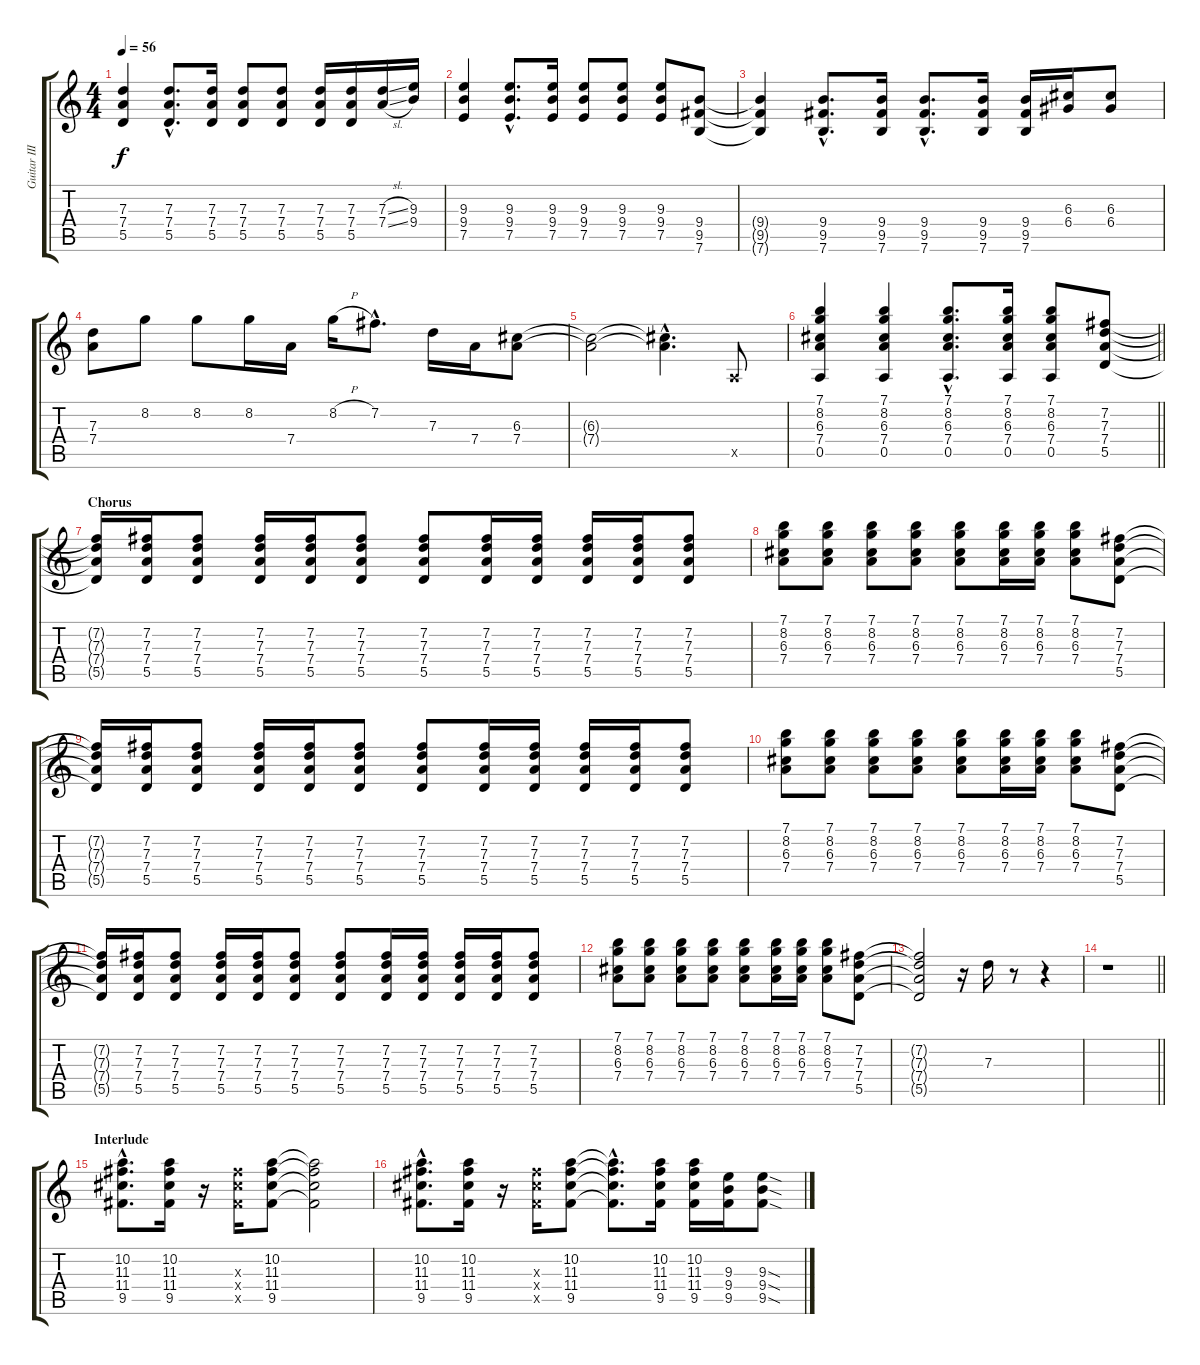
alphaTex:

\track ("Guitar III" "Guitar III") {instrument distortionguitar}
\staff {score tabs}
\tuning (E4 B3 G3 D3 A2 E2) {hide}
\ts (4 4)
\tempo 56
\clef g2
\ks c
(7.3{t} 7.4{t} 5.5{t}).4{dy f} (7.3{hac} 7.4{hac} 5.5{hac}).8{d} (7.3 7.4 5.5).16 (7.3 7.4 5.5).8 (7.3 7.4 5.5).8 (7.3 7.4 5.5).16 (7.3 7.4 5.5).16 (7.3{sl} 7.4{sl}).16 (9.3 9.4).16 |
(9.3 9.4 7.5).4 (9.3{hac} 9.4{hac} 7.5{hac}).8{d} (9.3 9.4 7.5).16 (9.3 9.4 7.5).8 (9.3 9.4 7.5).8 (9.3 9.4 7.5).8 (9.4 9.5 7.6).8 |
(9.4{t} 9.5{t} 7.6{t}).4 (9.4{hac} 9.5{hac} 7.6{hac}).8{d} (9.4 9.5 7.6).16 (9.4{hac} 9.5{hac} 7.6{hac}).8{d} (9.4 9.5 7.6).16 (9.4 9.5 7.6).16 (6.3 6.4).16 (6.3 6.4).8 |
(7.3 7.4).8 8.2.8 8.2.8 8.2.16 7.4.16 8.2{h}.16 7.2{hac}.8{d} 7.3.16 7.4.16 (6.3 7.4).8 |
(6.3{t} 7.4{t}).2 (6.3{hac t} 7.4{hac t}).4{d} 0.5{x}.8 |
\barLineRight lightlight
(7.1 8.2 6.3 7.4 0.5).4 (7.1 8.2 6.3 7.4 0.5).4 (7.1{hac} 8.2{hac} 6.3{hac} 7.4{hac} 0.5{hac}).8{d} (7.1 8.2 6.3 7.4 0.5).16 (7.1 8.2 6.3 7.4 0.5).8 (7.2 7.3 7.4 5.5).8 |
\section ("" "Chorus")
(7.2{t} 7.3{t} 7.4{t} 5.5{t}).16 (7.2 7.3 7.4 5.5).16 (7.2 7.3 7.4 5.5).8 (7.2 7.3 7.4 5.5).16 (7.2 7.3 7.4 5.5).16 (7.2 7.3 7.4 5.5).8 (7.2 7.3 7.4 5.5).8 (7.2 7.3 7.4 5.5).16 (7.2 7.3 7.4 5.5).16 (7.2 7.3 7.4 5.5).16 (7.2 7.3 7.4 5.5).16 (7.2 7.3 7.4 5.5).8 |
(7.1 8.2 6.3 7.4).8 (7.1 8.2 6.3 7.4).8 (7.1 8.2 6.3 7.4).8 (7.1 8.2 6.3 7.4).8 (7.1 8.2 6.3 7.4).8 (7.1 8.2 6.3 7.4).16 (7.1 8.2 6.3 7.4).16 (7.1 8.2 6.3 7.4).8 (7.2 7.3 7.4 5.5).8 |
(7.2{t} 7.3{t} 7.4{t} 5.5{t}).16 (7.2 7.3 7.4 5.5).16 (7.2 7.3 7.4 5.5).8 (7.2 7.3 7.4 5.5).16 (7.2 7.3 7.4 5.5).16 (7.2 7.3 7.4 5.5).8 (7.2 7.3 7.4 5.5).8 (7.2 7.3 7.4 5.5).16 (7.2 7.3 7.4 5.5).16 (7.2 7.3 7.4 5.5).16 (7.2 7.3 7.4 5.5).16 (7.2 7.3 7.4 5.5).8 |
(7.1 8.2 6.3 7.4).8 (7.1 8.2 6.3 7.4).8 (7.1 8.2 6.3 7.4).8 (7.1 8.2 6.3 7.4).8 (7.1 8.2 6.3 7.4).8 (7.1 8.2 6.3 7.4).16 (7.1 8.2 6.3 7.4).16 (7.1 8.2 6.3 7.4).8 (7.2 7.3 7.4 5.5).8 |
(7.2{t} 7.3{t} 7.4{t} 5.5{t}).16 (7.2 7.3 7.4 5.5).16 (7.2 7.3 7.4 5.5).8 (7.2 7.3 7.4 5.5).16 (7.2 7.3 7.4 5.5).16 (7.2 7.3 7.4 5.5).8 (7.2 7.3 7.4 5.5).8 (7.2 7.3 7.4 5.5).16 (7.2 7.3 7.4 5.5).16 (7.2 7.3 7.4 5.5).16 (7.2 7.3 7.4 5.5).16 (7.2 7.3 7.4 5.5).8 |
(7.1 8.2 6.3 7.4).8 (7.1 8.2 6.3 7.4).8 (7.1 8.2 6.3 7.4).8 (7.1 8.2 6.3 7.4).8 (7.1 8.2 6.3 7.4).8 (7.1 8.2 6.3 7.4).16 (7.1 8.2 6.3 7.4).16 (7.1 8.2 6.3 7.4).8 (7.2 7.3 7.4 5.5).8 |
(7.2{t} 7.3{t} 7.4{t} 5.5{t}).2 r.16 7.3.16 r.8 r.4 |
\barLineRight lightlight
r.1 |
\section ("" "Interlude")
(10.2{hac} 11.3{hac} 11.4{hac} 9.5{hac}).8{d} (10.2 11.3 11.4 9.5).16 r.16 (11.3{x} 11.4{x} 9.5{x}).16 (10.2 11.3 11.4 9.5).8 (10.2{t} 11.3{t} 11.4{t} 9.5{t}).2 |
(10.2{hac} 11.3{hac} 11.4{hac} 9.5{hac}).8{d} (10.2 11.3 11.4 9.5).16 r.16 (11.3{x} 11.4{x} 9.5{x}).16 (10.2 11.3 11.4 9.5).8 (10.2{hac t} 11.3{hac t} 11.4{hac t} 9.5{hac t}).8{d} (10.2 11.3 11.4 9.5).16 (10.2 11.3 11.4 9.5).16 (9.3 9.4 9.5).16 (9.3{sod} 9.4{sod} 9.5{sod}).8
